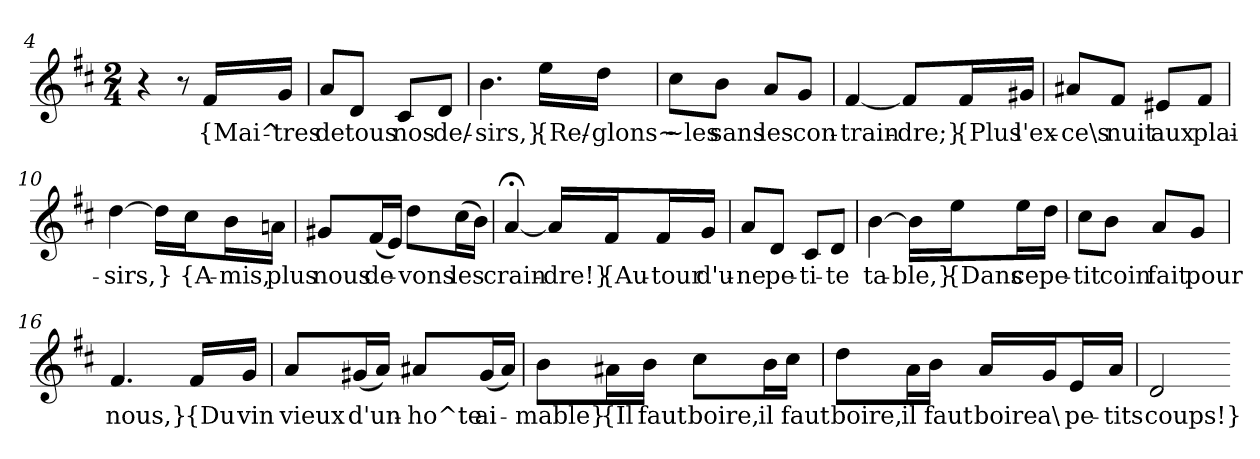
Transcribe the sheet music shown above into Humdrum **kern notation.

**kern	**text
*part1	*part1
*staff1	*staff1
*clefG2	*
*k[f#c#]	*
*M2/4	*
=4	=4
4r	.
8r	.
16f#/LL	{Mai^-
16g/JJ	-tres
=5	=5
8a/L	de
8d/J	tous
8c#/L	nos
8d/J	de/-
=6	=6
4.b	-sirs,}
16ee\LL	{Re/-
16dd\JJ	-glons~
=7	=7
8cc#\L	~les
8b\J	sans
8a/L	les
8g/J	con-
=8	=8
[4f#	-train-
8f#/L]	-dre;}
16f#/L	{Plus
16g#X/JJ	l'ex-
=9	=9
8a#X/L	-ce\s
8f#/J	nuit
8e#X/L	aux
8f#/J	plai-
=10	=10
[4dd	-sirs,
16dd\LL]	}
16cc#\J	{A-
16b\L	-mis,
16an\JJ	plus
=11	=11
8g#X/L	nous
(16f#/L	de-
16e/JJ)	.
8dd\L	-vons
(16cc#\L	les
16b\JJ)	.
=12	=12
[4a;<	crain-
16a/LL]	-dre!}
16f#/J	{Au-
16f#/L	-tour
16g/JJ	d'u-
=13	=13
8a/L	-ne
8d/J	pe-
8c#/L	-ti-
8d/J	-te
=14	=14
[4b	ta-
16b\LL]	-ble,}
16ee\J	{Dans
16ee\L	ce
16dd\JJ	pe-
=15	=15
8cc#\L	-tit
8b\J	coin
8a/L	fait
8g/J	pour
=16	=16
4.f#	nous,}
16f#/LL	{Du
16g/JJ	vin
=17	=17
8a/L	vieux
(16g#X/L	d'un-
16a/JJ)	.
8a#X/L	ho^te
(16g#/L	ai-
16a#/JJ)	.
=18	=18
8b\L	-mable}
16a#X\L	{Il
16b\JJ	faut
8cc#\L	boire,
16b\L	il
16cc#\JJ	faut
=19	=19
8dd\L	boire,
16a\L	il
16b\JJ	faut
16a/LL	boire
16g/J	a\
16e/L	pe-
16a/JJ	-tits
=20	=20
2d	coups!}
=-	=-
*-	*-
